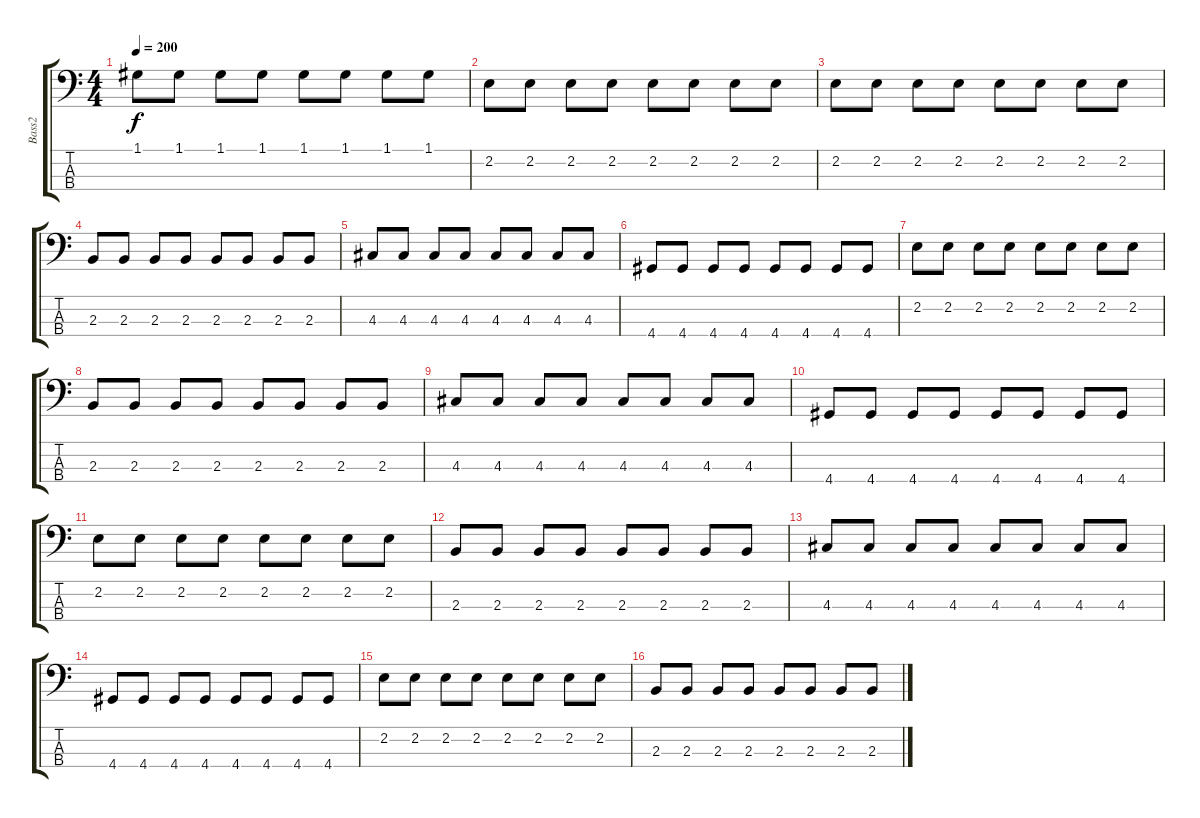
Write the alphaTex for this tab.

\track ("Bass2" "Bass2") {instrument slapbass2}
\staff {score tabs}
\tuning (G2 D2 A1 E1) {hide}
\ts (4 4)
\tempo 200
\clef f4
\ks c
1.1.8{dy f} 1.1.8 1.1.8 1.1.8 1.1.8 1.1.8 1.1.8 1.1.8 |
2.2.8 2.2.8 2.2.8 2.2.8 2.2.8 2.2.8 2.2.8 2.2.8 |
2.2.8 2.2.8 2.2.8 2.2.8 2.2.8 2.2.8 2.2.8 2.2.8 |
2.3.8 2.3.8 2.3.8 2.3.8 2.3.8 2.3.8 2.3.8 2.3.8 |
4.3.8 4.3.8 4.3.8 4.3.8 4.3.8 4.3.8 4.3.8 4.3.8 |
4.4.8 4.4.8 4.4.8 4.4.8 4.4.8 4.4.8 4.4.8 4.4.8 |
2.2.8 2.2.8 2.2.8 2.2.8 2.2.8 2.2.8 2.2.8 2.2.8 |
2.3.8 2.3.8 2.3.8 2.3.8 2.3.8 2.3.8 2.3.8 2.3.8 |
4.3.8 4.3.8 4.3.8 4.3.8 4.3.8 4.3.8 4.3.8 4.3.8 |
4.4.8 4.4.8 4.4.8 4.4.8 4.4.8 4.4.8 4.4.8 4.4.8 |
2.2.8 2.2.8 2.2.8 2.2.8 2.2.8 2.2.8 2.2.8 2.2.8 |
2.3.8 2.3.8 2.3.8 2.3.8 2.3.8 2.3.8 2.3.8 2.3.8 |
4.3.8 4.3.8 4.3.8 4.3.8 4.3.8 4.3.8 4.3.8 4.3.8 |
4.4.8 4.4.8 4.4.8 4.4.8 4.4.8 4.4.8 4.4.8 4.4.8 |
2.2.8 2.2.8 2.2.8 2.2.8 2.2.8 2.2.8 2.2.8 2.2.8 |
2.3.8 2.3.8 2.3.8 2.3.8 2.3.8 2.3.8 2.3.8 2.3.8
